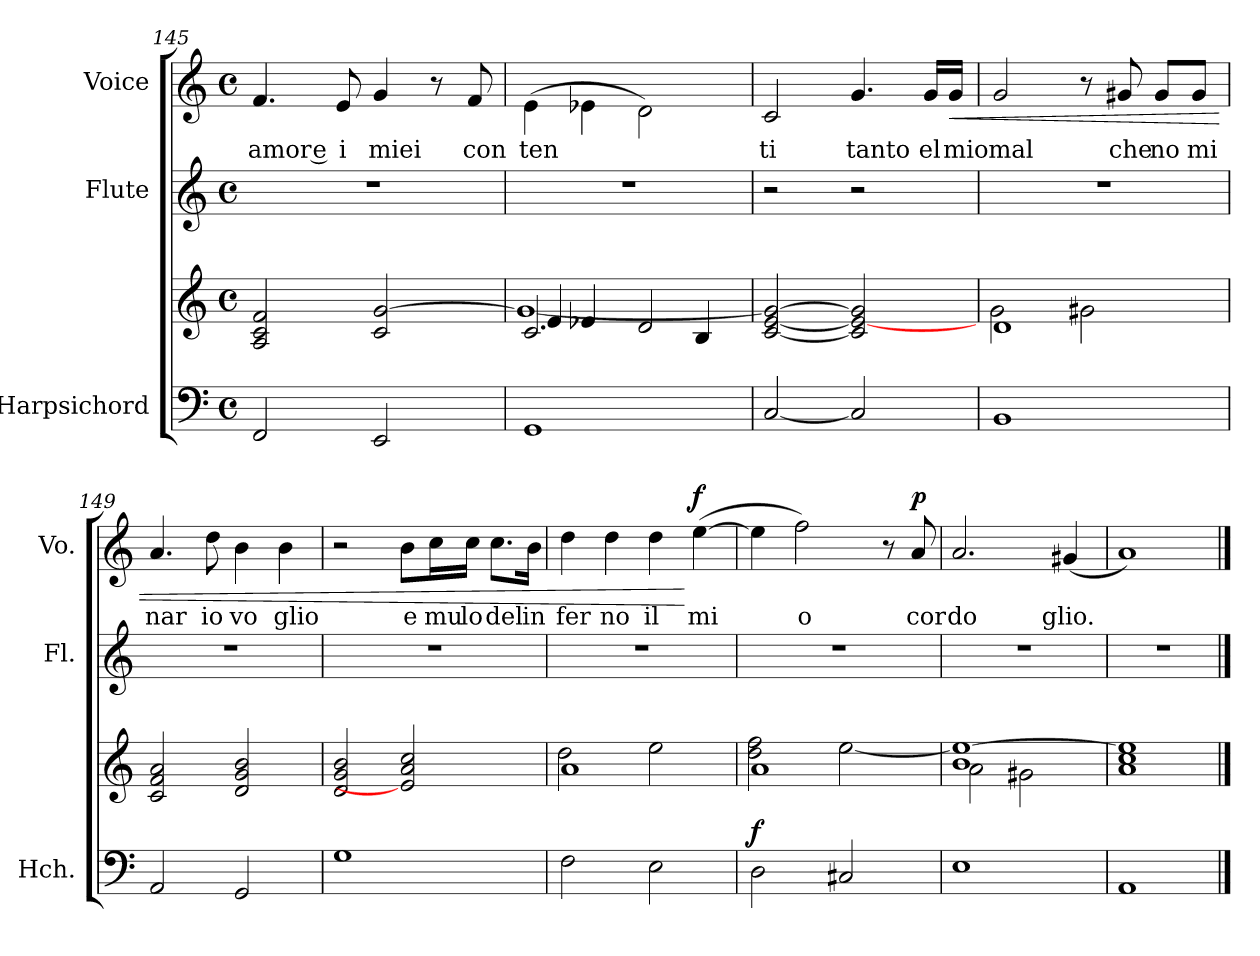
**kern	**kern	**dynam	**kern	**kern	**text	**dynam
*part3	*part3	*part3	*part2	*part1	*part1	*part1
*staff4	*staff3	*staff3/4	*staff2	*staff1	*staff1	*staff1
*I"Harpsichord	*	*	*I"Flute	*I"Voice	*	*
*I'Hch.	*	*	*I'Fl.	*I'Vo.	*	*
*clefF4	*clefG2	*	*clefG2	*clefG2	*	*
*k[]	*k[]	*	*k[]	*k[]	*	*
*M4/4	*M4/4	*	*M4/4	*M4/4	*	*
*met(c)	*met(c)	*	*met(c)	*met(c)	*	*
=145	=145	=145	=145	=145	=145	=145
2FF/	2A/ 2c/ 2f/	.	1r	4.f/	amor e	.
.	.	.	.	8e/	i	.
2EE/	2c/ [2g/	.	.	4g/	miei	.
.	.	.	.	8r	.	.
.	.	.	.	8f/	con	.
=146	=146	=146	=146	=146	=146	=146
*	*^	*	*	*	*	*
*	*	*^	*	*	*	*	*
1GG	2.c/	1g_	4e/	.	1r	(4e\	ten	.
.	.	.	4e-X/	.	.	4e-X\	.	.
.	.	.	2d/	.	.	2d\)	.	.
.	4B/	.	.	.	.	.	.	.
*	*v	*v	*v	*	*	*	*	*
!!LO:PB:g=z
=147	=147	=147	=147	=147	=147	=147
[2C/	[2c/ [2e/ 2g/_	.	2r	2c/	ti	.
2C/]	2c/] 2e/_ 2g/]	.	2r	4.g/	tanto	.
.	.	.	.	16g/LL	el	.
!	!	!	!	!	!	!LO:HP:b
.	.	.	.	16g/JJ	mio	<
=148	=148	=148	=148	=148	=148	=148
*	*^	*	*	*	*	*
1BB	1d	2g\	.	1r	2g/	mal	.
.	.	2g#X\	.	.	8r	.	.
.	.	.	.	.	8g#X/	che	.
.	.	.	.	.	8g#/L	no	.
.	.	.	.	.	8g#/J	mi	.
*	*v	*v	*	*	*	*	*
=149	=149	=149	=149	=149	=149	=149
2AA/	2c/ 2f/ 2a/	.	1r	4.a/	nar	.
.	.	.	.	8dd\	io	.
2GG/	2d/ 2g/ 2b/	.	.	4b\	vo	.
.	.	.	.	4b\	glio	.
=150	=150	=150	=150	=150	=150	=150
1G	2d/ 2g/ 2b/	.	1r	2r	.	.
.	2e/] 2a/ 2cc/	.	.	8b\L	e	.
.	.	.	.	16cc\L	mu	.
.	.	.	.	16cc\JJ	lo	.
.	.	.	.	8.cc\L	del	.
.	.	.	.	16b\Jk	in	.
=151	=151	=151	=151	=151	=151	=151
*	*^	*	*	*	*	*
2F\	1a	2dd\	.	1r	4dd\	fer	.
.	.	.	.	.	4dd\	no	.
2E\	.	2ee\	.	.	4dd\	il	.
!	!	!	!	!	!	!	!LO:DY:n=1:a
.	.	.	.	.	([4ee\	mi	[ f
!!LO:LB:g=z
=152	=152	=152	=152	=152	=152	=152	=152
!	!	!	!LO:DY:a=2	!	!	!	!
2D\	1a	2dd\ 2ff\	f	1r	4ee\]	.	.
.	.	.	.	.	2ff\)	o	.
2C#X/	.	[2ee\	.	.	.	.	.
.	.	.	.	.	8r	.	.
!	!	!	!	!	!	!	!LO:DY:a
.	.	.	.	.	8a/	cor	p
=153	=153	=153	=153	=153	=153	=153	=153
*	*	*^	*	*	*	*	*
1E	1b	2a\	1ee_	.	1r	2.a/	do	.
.	.	2g#X\	.	.	.	.	.	.
.	.	.	.	.	.	(>4g#X/	glio.	.
*	*v	*v	*v	*	*	*	*	*
=154	=154	=154	=154	=154	=154	=154
1AA	1a 1cc 1ee]	.	1r	1a)	.	.
==	==	==	==	==	==	==
*-	*-	*-	*-	*-	*-	*-
